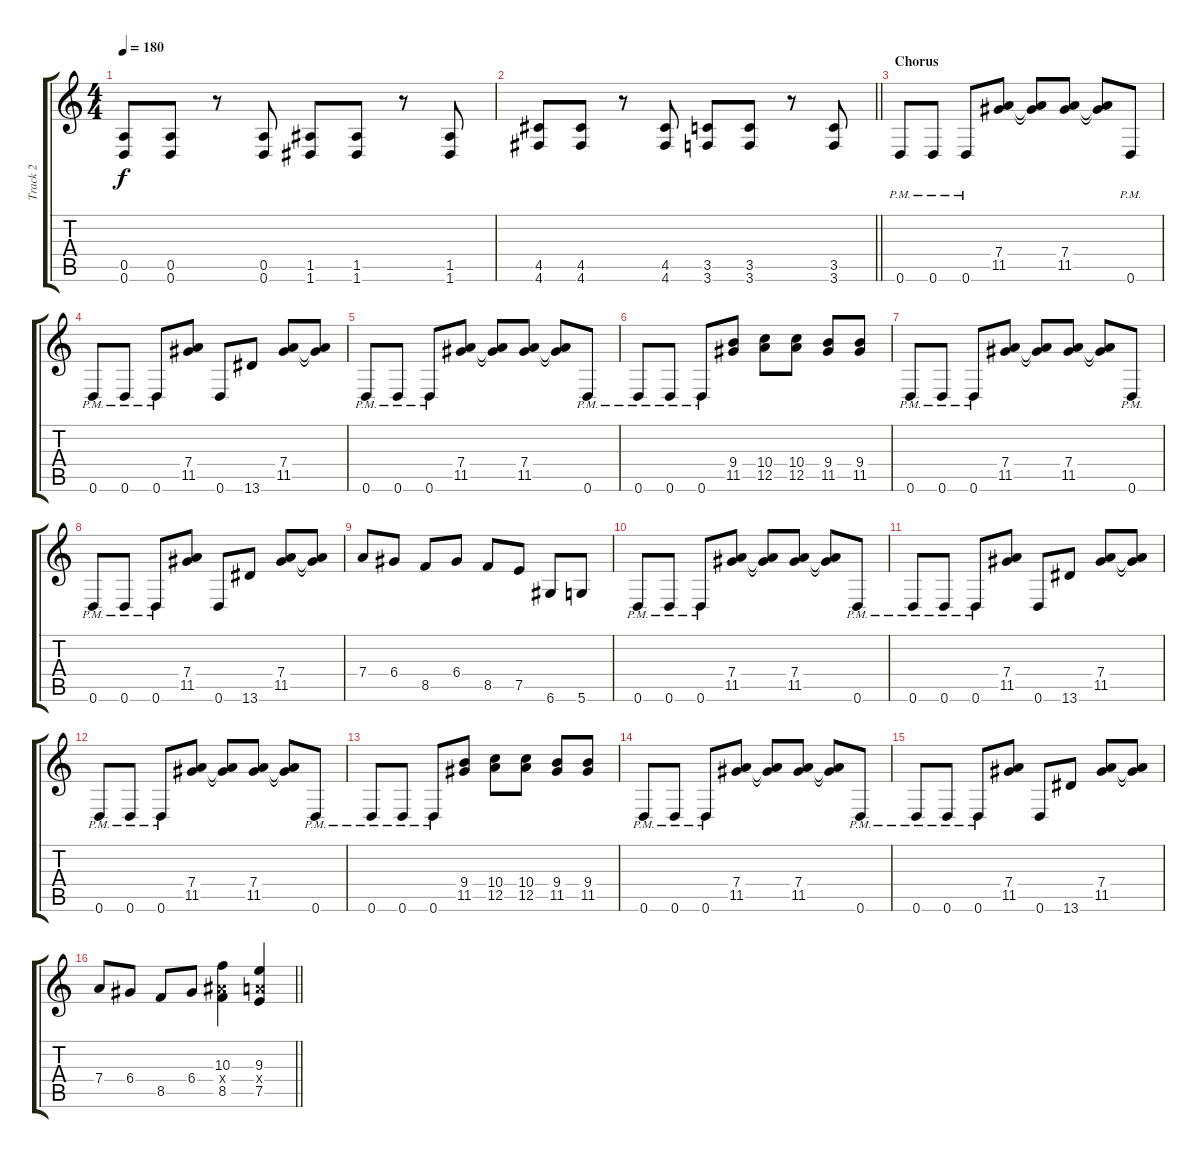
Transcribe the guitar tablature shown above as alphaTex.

\track ("Track 2" "Track 2") {instrument distortionguitar}
\staff {score tabs}
\tuning (E4 B3 G3 D3 A2 D2) {hide}
\ts (4 4)
\tempo 180
\clef g2
\ks c
(0.5 0.6).8{dy f} (0.5 0.6).8 r.8 (0.5 0.6).8 (1.5 1.6).8 (1.5 1.6).8 r.8 (1.5 1.6).8 |
\barLineRight lightlight
(4.5 4.6).8 (4.5 4.6).8 r.8 (4.5 4.6).8 (3.5 3.6).8 (3.5 3.6).8 r.8 (3.5 3.6).8 |
\section ("" "Chorus")
0.6{pm}.8 0.6{pm}.8 0.6{pm}.8 (7.4 11.5).8 (7.4{t} 11.5{t}).8 (7.4 11.5).8 (7.4{t} 11.5{t}).8 0.6{pm}.8 |
0.6{pm}.8 0.6{pm}.8 0.6{pm}.8 (7.4 11.5).8 0.6.8 13.6.8 (7.4 11.5).8 (7.4{t} 11.5{t}).8 |
0.6{pm}.8 0.6{pm}.8 0.6{pm}.8 (7.4 11.5).8 (7.4{t} 11.5{t}).8 (7.4 11.5).8 (7.4{t} 11.5{t}).8 0.6{pm}.8 |
0.6{pm}.8 0.6{pm}.8 0.6{pm}.8 (9.4 11.5).8 (10.4 12.5).8 (10.4 12.5).8 (9.4 11.5).8 (9.4 11.5).8 |
0.6{pm}.8 0.6{pm}.8 0.6{pm}.8 (7.4 11.5).8 (7.4{t} 11.5{t}).8 (7.4 11.5).8 (7.4{t} 11.5{t}).8 0.6{pm}.8 |
0.6{pm}.8 0.6{pm}.8 0.6{pm}.8 (7.4 11.5).8 0.6.8 13.6.8 (7.4 11.5).8 (7.4{t} 11.5{t}).8 |
7.4.8 6.4.8 8.5.8 6.4.8 8.5.8 7.5.8 6.6.8 5.6.8 |
0.6{pm}.8 0.6{pm}.8 0.6{pm}.8 (7.4 11.5).8 (7.4{t} 11.5{t}).8 (7.4 11.5).8 (7.4{t} 11.5{t}).8 0.6{pm}.8 |
0.6{pm}.8 0.6{pm}.8 0.6{pm}.8 (7.4 11.5).8 0.6.8 13.6.8 (7.4 11.5).8 (7.4{t} 11.5{t}).8 |
0.6{pm}.8 0.6{pm}.8 0.6{pm}.8 (7.4 11.5).8 (7.4{t} 11.5{t}).8 (7.4 11.5).8 (7.4{t} 11.5{t}).8 0.6{pm}.8 |
0.6{pm}.8 0.6{pm}.8 0.6{pm}.8 (9.4 11.5).8 (10.4 12.5).8 (10.4 12.5).8 (9.4 11.5).8 (9.4 11.5).8 |
0.6{pm}.8 0.6{pm}.8 0.6{pm}.8 (7.4 11.5).8 (7.4{t} 11.5{t}).8 (7.4 11.5).8 (7.4{t} 11.5{t}).8 0.6{pm}.8 |
0.6{pm}.8 0.6{pm}.8 0.6{pm}.8 (7.4 11.5).8 0.6.8 13.6.8 (7.4 11.5).8 (7.4{t} 11.5{t}).8 |
\barLineRight lightlight
7.4.8 6.4.8 8.5.8 6.4.8 (10.3 8.4{x} 8.5).4 (9.3 7.4{x} 7.5).4
